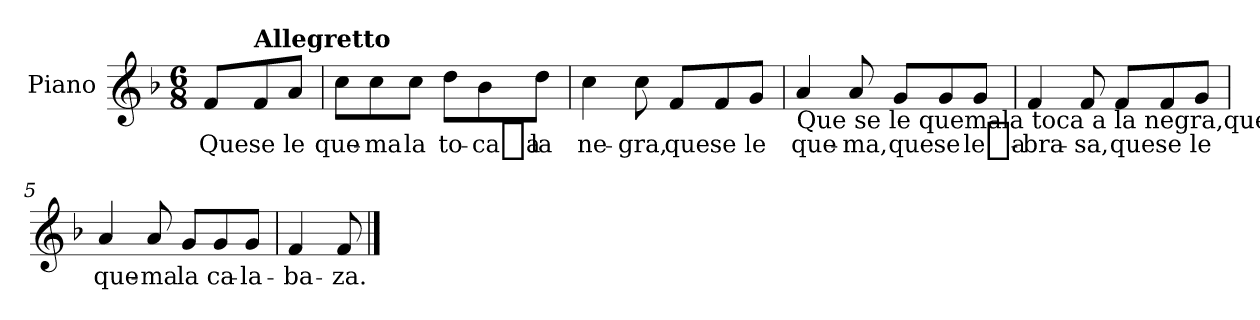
**kern	**text
*part1	*part1
*staff1	*staff1
*I"Piano	*
*I'Pno	*
*clefG2	*
*k[b-]	*
*F:	*
*M6/8	*
=	=
8f/L	Que
*MM100	*
!LO:TX:a:B:t=Allegretto	!
8f/	se
8a/J	le
=1	=1
8cc\L	que-
8cc\	-ma
8cc\J	la
8dd\L	to-
8b-\	-ca_a
8dd\J	la
=2	=2
4cc\	ne-
8cc\	-gra,
8f/L	que
8f/	se
8g/J	le
!!LO:LB:g=z
=3	=3
!LO:TX:b:t=Que se le quemala toca a la negra,que se le quema,que se le abrasa,que se le quematoda su casa.	!
4a/	que-
8a/	-ma,
8g/L	que
8g/	se
8g/J	le_a-
=4	=4
4f/	-bra-
8f/	-sa,
8f/L	que
8f/	se
8g/J	le
=5	=5
4a/	que-
8a/	-ma
8g/L	la
8g/	ca-
8g/J	-la-
=6	=6
4f/	-ba-
8f/	-za.
==	==
*-	*-
